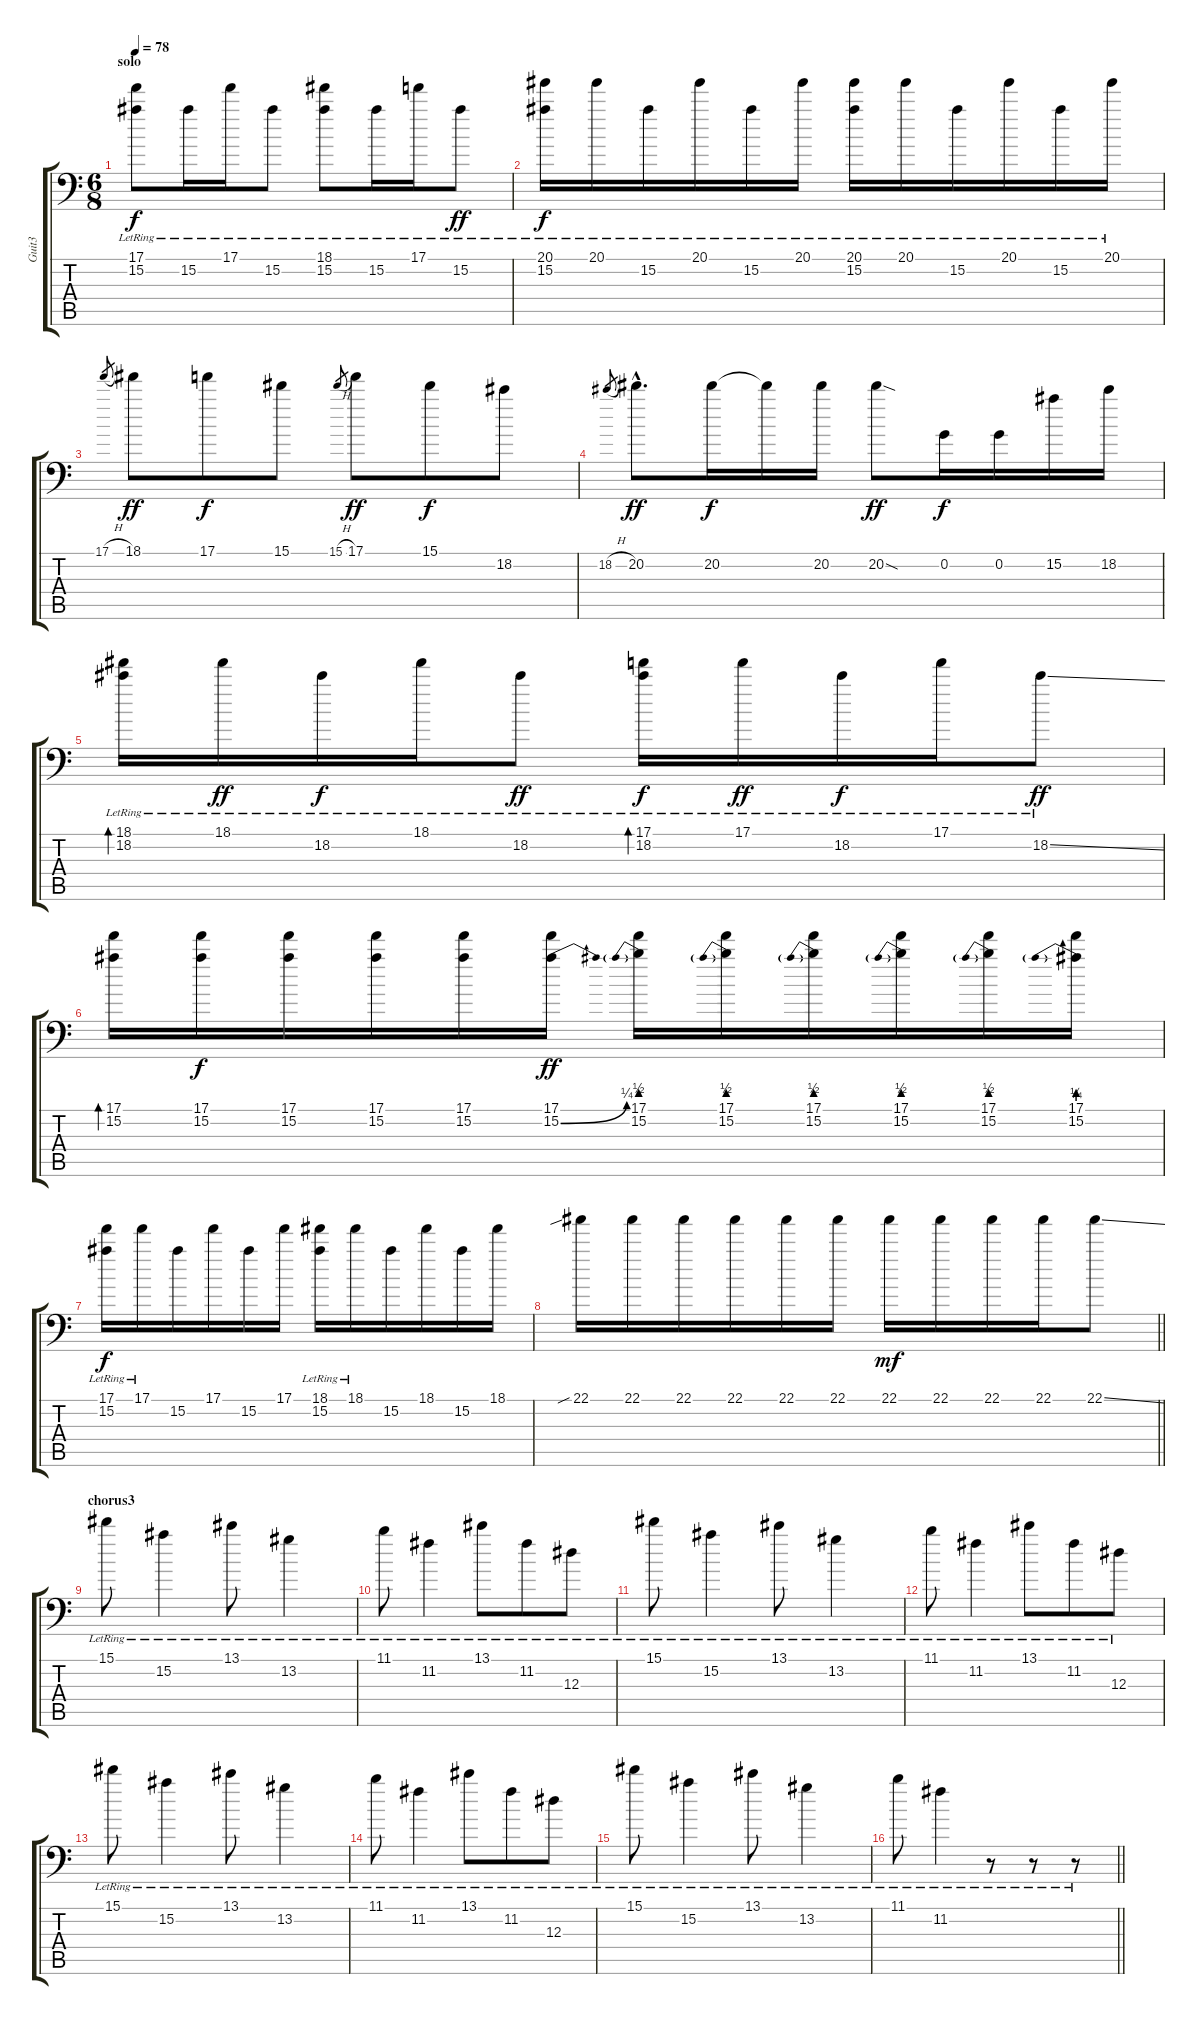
\track ("Guit3" "Guit3") {instrument distortionguitar}
\staff {score tabs}
\tuning (C4 G3 Eb3 Bb2 F2 Bb1) {hide}
\ts (6 8)
\section ("" "solo")
\tempo 78
\clef f4
\ks c
(17.1{lr} 15.2{lr}).8{dy f} 15.2{lr}.16 17.1{lr}.16 15.2{lr}.8 (18.1{lr} 15.2{lr}).8 15.2{lr}.16 17.1{lr}.16 15.2{lr}.8{dy ff} |
(20.1{lr} 15.2{lr}).16{dy f} 20.1{lr}.16 15.2{lr}.16 20.1{lr}.16 15.2{lr}.16 20.1{lr}.16 (20.1{lr} 15.2{lr}).16 20.1{lr}.16 15.2{lr}.16 20.1{lr}.16 15.2{lr}.16 20.1{lr}.16 |
17.1{h}.8{gr} 18.1.8{dy ff} 17.1.8{dy f} 15.1.8 15.1{h}.8{gr} 17.1.8{dy ff} 15.1.8{dy f} 18.2.8 |
18.2{h}.8{gr} 20.2{hac}.8{d dy ff} 20.2.16{dy f} 20.2{t}.16 20.2.16 20.2{sod}.8{dy ff} 0.2.16{dy f} 0.2.16 15.2.16 18.2.16 |
(18.1{lr} 18.2{lr}).16{bd 240} 18.1{lr}.16{dy ff} 18.2{lr}.16{dy f} 18.1{lr}.16 18.2{lr}.8{dy ff} (17.1{lr} 18.2{lr}).16{bd 240 dy f} 17.1{lr}.16{dy ff} 18.2{lr}.16{dy f} 17.1{lr}.16 18.2{ss lr}.8{dy ff} |
(17.1 15.2).16{bd 240} (17.1 15.2).16{dy f} (17.1 15.2).16 (17.1 15.2).16 (17.1 15.2).16 (17.1 15.2{be (bend 0 0 60 1)}).16{dy ff} (17.1 15.2{be (prebend 0 2 60 2)}).16 (17.1 15.2{be (prebend 0 2 60 2)}).16 (17.1 15.2{be (prebend 0 2 60 2)}).16 (17.1 15.2{be (prebend 0 2 60 2)}).16 (17.1 15.2{be (prebend 0 2 60 2)}).16 (17.1 15.2{be (prebend 0 1 60 1)}).16 |
(17.1{lr} 15.2{lr}).16{dy f} 17.1{lr}.16 15.2.16 17.1.16 15.2.16 17.1.16 (18.1{lr} 15.2{lr}).16 18.1{lr}.16 15.2.16 18.1.16 15.2.16 18.1.16 |
\barLineRight lightlight
22.1{sib}.16 22.1.16 22.1.16 22.1.16 22.1.16 22.1.16 22.1.16{dy mf} 22.1.16 22.1.16 22.1.16 22.1{ss}.8 |
\section ("" "chorus3")
15.1{lr}.8{volume 9} 15.2{lr}.4 13.1{lr}.8 13.2{lr}.4 |
11.1{lr}.8 11.2{lr}.4 13.1{lr}.8 11.2{lr}.8 12.3{lr}.8 |
15.1{lr}.8 15.2{lr}.4 13.1{lr}.8 13.2{lr}.4 |
11.1{lr}.8 11.2{lr}.4 13.1{lr}.8 11.2{lr}.8 12.3{lr}.8 |
15.1{lr}.8 15.2{lr}.4 13.1{lr}.8 13.2{lr}.4 |
11.1{lr}.8 11.2{lr}.4 13.1{lr}.8 11.2{lr}.8 12.3{lr}.8 |
15.1{lr}.8 15.2{lr}.4 13.1{lr}.8 13.2{lr}.4 |
\barLineRight lightlight
11.1{lr}.8 11.2{lr}.4 r.8 r.8 r.8
